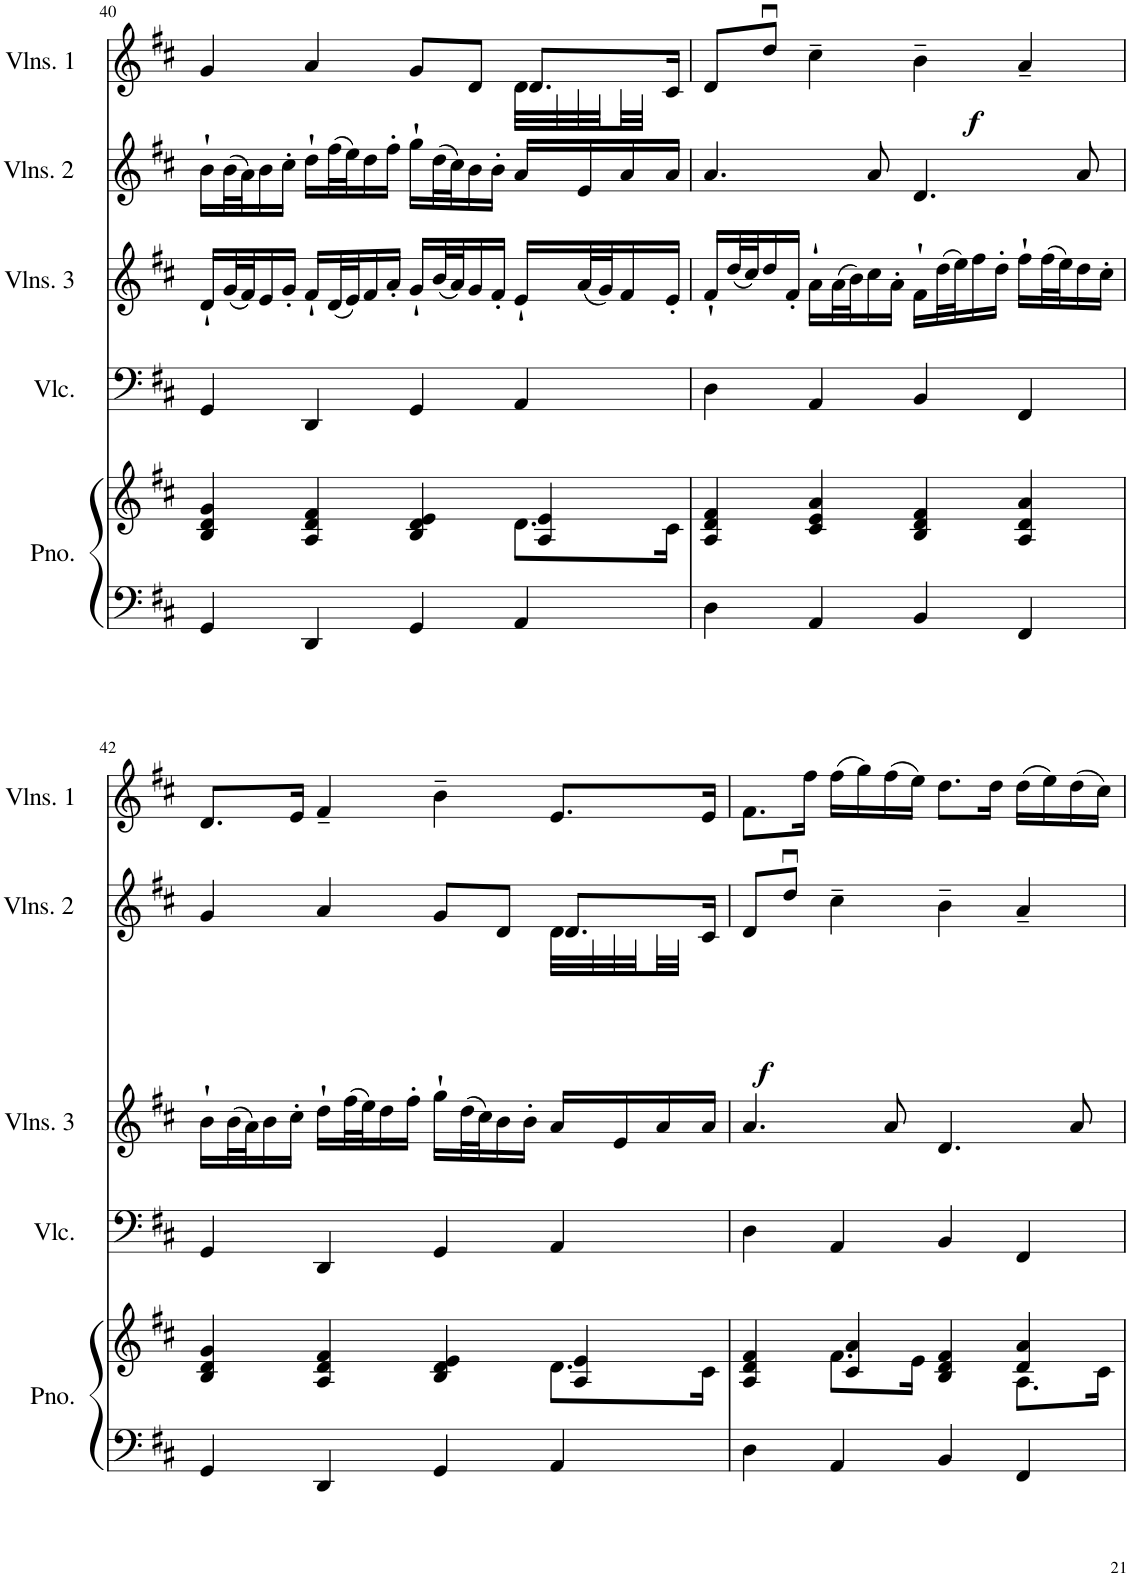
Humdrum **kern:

**kern	**kern	**kern	**kern	**kern	**dynam	**kern	**dynam
*part5	*part5	*part4	*part3	*part2	*part2	*part1	*part1
*staff6	*staff5	*staff4	*staff3	*staff2	*staff2	*staff1	*staff1
*I"Piano	*	*I"Violoncello	*I"Violins 3	*I"Violins 2	*	*I"Violins 1	*
*I'Pno.	*	*I'Vlc.	*I'Vlns. 3	*I'Vlns. 2	*	*I'Vlns. 1	*
!!LO:PB:g=z
*clefF4	*clefG2	*clefF4	*clefG2	*clefG2	*	*clefG2	*
*k[f#c#]	*k[f#c#]	*k[f#c#]	*k[f#c#]	*k[f#c#]	*	*k[f#c#]	*
*M4/4	*M4/4	*M4/4	*M4/4	*M4/4	*	*M4/4	*
=40	=40	=40	=40	=40	=40	=40	=40
*	*^	*	*	*	*	*^	*
4GG/	4B/ 4d/ 4g/	4ryy	4GG/	16d`/LL	16b`\LL	.	4g/	4ryy	.
.	.	.	.	(32g/L	(32b\L	.	.	.	.
.	.	.	.	32f#/J)	32a\J)	.	.	.	.
.	.	.	.	16e/	16b\	.	.	.	.
.	.	.	.	16g'/JJ	16cc#'\JJ	.	.	.	.
4DD/	4A/ 4d/ 4f#/	4ryy	4DD/	16f#`/LL	16dd`\LL	.	4a/	4ryy	.
.	.	.	.	(32d/L	(32ff#\L	.	.	.	.
.	.	.	.	32e/J)	32ee\J)	.	.	.	.
.	.	.	.	16f#/	16dd\	.	.	.	.
.	.	.	.	16a'/JJ	16ff#'\JJ	.	.	.	.
4GG/	4B/ 4d/ 4e/	4ryy	4GG/	16g`/LL	16gg`\LL	.	8g/L	4ryy	.
.	.	.	.	(32b/L	(32dd\L	.	.	.	.
.	.	.	.	32a/J)	32cc#\J)	.	.	.	.
.	.	.	.	16g/	16b\	.	8d/J	.	.
.	.	.	.	16f#'/JJ	16b'\JJ	.	.	.	.
4AA/	4A/ 4e/	8.d\L	4AA/	16e`/LL	16a/LL	.	8.d/L	32d\LLL	.
.	.	.	.	.	.	.	.	32c#\	.
.	.	.	.	(32a/L	16e/	.	.	32d\	.
.	.	.	.	32g/J)	.	.	.	32c#\	.
.	.	.	.	16f#/	16a/	.	.	32d\	.
.	.	.	.	.	.	.	.	32c#\JJJ	.
.	.	16c#\Jk	.	16e'/JJ	16a/JJ	.	16c#/Jk	16ryy	.
*	*v	*v	*	*	*	*	*v	*v	*
=41	=41	=41	=41	=41	=41	=41	=41
4D\	4A/ 4d/ 4f#/	4D\	16f#`/LL	4.a/	.	8d/L	.
.	.	.	(32dd/L	.	.	.	.
.	.	.	32cc#/J)	.	.	.	.
!	!	!	!	!	!	!	!LO:DY:b
.	.	.	16dd/	.	.	8ddu/J	f
.	.	.	16f#'/JJ	.	.	.	.
4AA/	4c#/ 4e/ 4a/	4AA/	16a`\LL	.	.	4cc#~\	.
.	.	.	(32a\L	.	.	.	.
.	.	.	32b\J)	.	.	.	.
.	.	.	16cc#\	8a/	.	.	.
.	.	.	16a'\JJ	.	.	.	.
4BB/	4B/ 4d/ 4f#/	4BB/	16f#`\LL	4.d/	.	4b~\	.
.	.	.	(32dd\L	.	.	.	.
.	.	.	32ee\J)	.	.	.	.
.	.	.	16ff#\	.	.	.	.
.	.	.	16dd'\JJ	.	.	.	.
4FF#/	4A/ 4d/ 4a/	4FF#/	16ff#`\LL	.	.	4a~/	.
.	.	.	(32ff#\L	.	.	.	.
.	.	.	32ee\J)	.	.	.	.
.	.	.	16dd\	8a/	.	.	.
.	.	.	16cc#'\JJ	.	.	.	.
!!LO:LB:g=z
=42	=42	=42	=42	=42	=42	=42	=42
*	*^	*	*	*^	*	*	*
4GG/	4B/ 4d/ 4g/	4ryy	4GG/	16b`\LL	4g/	4ryy	.	8.d/L	.
.	.	.	.	(32b\L	.	.	.	.	.
.	.	.	.	32a\J)	.	.	.	.	.
.	.	.	.	16b\	.	.	.	.	.
.	.	.	.	16cc#'\JJ	.	.	.	16e/Jk	.
4DD/	4A/ 4d/ 4f#/	4ryy	4DD/	16dd`\LL	4a/	4ryy	.	4f#~/	.
.	.	.	.	(32ff#\L	.	.	.	.	.
.	.	.	.	32ee\J)	.	.	.	.	.
.	.	.	.	16dd\	.	.	.	.	.
.	.	.	.	16ff#'\JJ	.	.	.	.	.
4GG/	4B/ 4d/ 4e/	4ryy	4GG/	16gg`\LL	8g/L	4ryy	.	4b~\	.
.	.	.	.	(32dd\L	.	.	.	.	.
.	.	.	.	32cc#\J)	.	.	.	.	.
.	.	.	.	16b\	8d/J	.	.	.	.
.	.	.	.	16b'\JJ	.	.	.	.	.
4AA/	4A/ 4e/	8.d\L	4AA/	16a/LL	8.d/L	32d\LLL	.	8.e/L	.
.	.	.	.	.	.	32c#\	.	.	.
.	.	.	.	16e/	.	32d\	.	.	.
.	.	.	.	.	.	32c#\	.	.	.
.	.	.	.	16a/	.	32d\	.	.	.
.	.	.	.	.	.	32c#\JJJ	.	.	.
.	.	16c#\Jk	.	16a/JJ	16c#/Jk	16ryy	.	16e/Jk	.
=43	=43	=43	=43	=43	=43	=43	=43	=43	=43
!	!	!	!	!	!	!	!LO:DY:b	!	!
*	*	*	*	*	*v	*v	*	*	*
4D\	4A/ 4d/ 4f#/	4ryy	4D\	4.a/	8d/L	f	8.f#\L	.
.	.	.	.	.	8ddu/J	.	.	.
.	.	.	.	.	.	.	16ff#\Jk	.
4AA/	4c#/ 4a/	8.f#\L	4AA/	.	4cc#~\	.	(16ff#\LL	.
.	.	.	.	.	.	.	16gg\)	.
.	.	.	.	8a/	.	.	(16ff#\	.
.	.	16e\Jk	.	.	.	.	16ee\JJ)	.
4BB/	4B/ 4d/ 4f#/	4ryy	4BB/	4.d/	4b~\	.	8.dd\L	.
.	.	.	.	.	.	.	16dd\Jk	.
4FF#/	4d/ 4a/	8.A\L	4FF#/	.	4a~/	.	(16dd\LL	.
.	.	.	.	.	.	.	16ee\)	.
.	.	.	.	8a/	.	.	(16dd\	.
.	.	16c#\Jk	.	.	.	.	16cc#\JJ)	.
*	*v	*v	*	*	*	*	*	*
=	=	=	=	=	=	=	=
*-	*-	*-	*-	*-	*-	*-	*-
